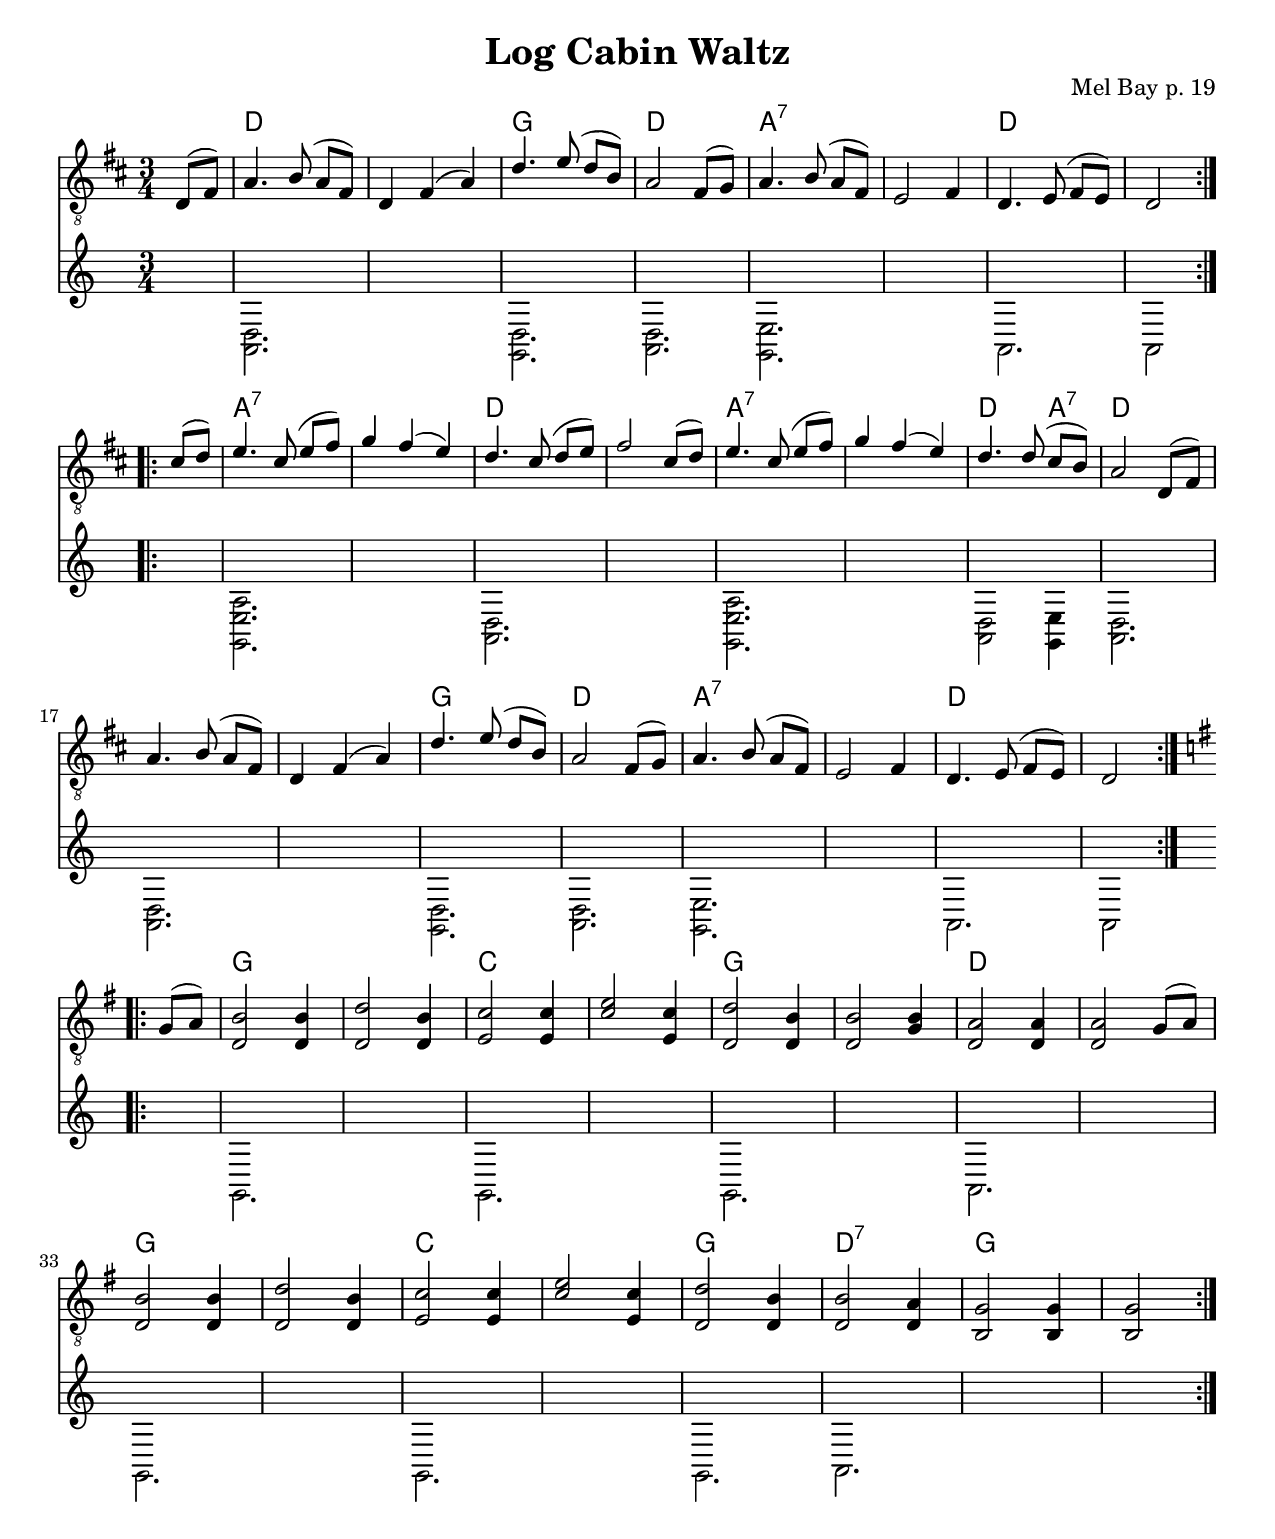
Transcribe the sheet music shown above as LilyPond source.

\include "style.ily"
\version "2.18.2"

\header {
  title = "Log Cabin Waltz"
  composer = "Mel Bay p. 19"
}

\score {

  \transpose c c
  << \chords {
    % chords
    s4 d2. s g d a:7 s d s2 \break
    s4 a2.:7 s d s a:7 s d2 a4:7 d2. \break
    s s g d a:7 s d s2 \break
    s4 g2. s c s g s d s \break
    g s c s g d:7 g s2 \break
  } << \relative g {
    % melody
    \clef "treble_8"
    \key d \major
    \time 3/4
    \partial 4
    \repeat volta 2 {
      d8( fs) | a4. b8( a fs) | d4 fs( a) | d4. e8( d8 b8) | a2 fs8( g) |
      a4. b8( a fs) | e2 fs4 | d4. e8( fs e) | d2 \break
    }
    \repeat volta 2 {
      cs'8( d) | e4. cs8( e fs) | g4 fs( e) | d4. cs8( d e) | fs2 cs8( d) |
      e4. cs8( e fs) | g4 fs( e) | d4. d8( cs b) | a2 d,8( fs) | \break
      a4. b8( a fs) | d4 fs( a) | d4. e8( d b) | a2 fs8( g) |
      a4. b8( a fs) | e2 fs4 | d4. e8( fs e) | d2 \break
    }
    \key g \major
    \repeat volta 2 {
      g8( a) | <b d,>2 <b d,>4 | <d d,>2 <b d,>4 | <c e,>2 <c e,>4 | <e c>2 <c e,>4 |
      <d d,>2 <b d,>4 | <b d,>2 <b g>4 | <a d,>2 <a d,>4 | <a d,>2 g8( a) | \break
      <b d,>2 <b d,>4 | <d d,>2 <b d,>4 | <c e,>2 <c e,>4 | <e c>2 <c e,>4 |
      <d d,>2 <b d,>4 | <b d,>2 <a d,>4 | <g b,>2 <g b,>4 | <g b,>2 \break
    }

  } \\ \relative g {
    % accompaniment
    s4 | <d a>2. | s | <d g,> | <d a> | <e g,> | s | a, | a2 \break
    s4 | <a' e g,>2. | s | <d, a> | s | <a' e g,> | s | <d, a>2 <e g,>4 | <d a>2. | \break
    <d a> | s | <d g,> | <d a> | <e g,> | s | a, | a2 \break
    s4 | g2. | s | g | s | g | s | a | s | \break
    g | s | g | s | g | a | s | s2 \break
  } >> >>
}

